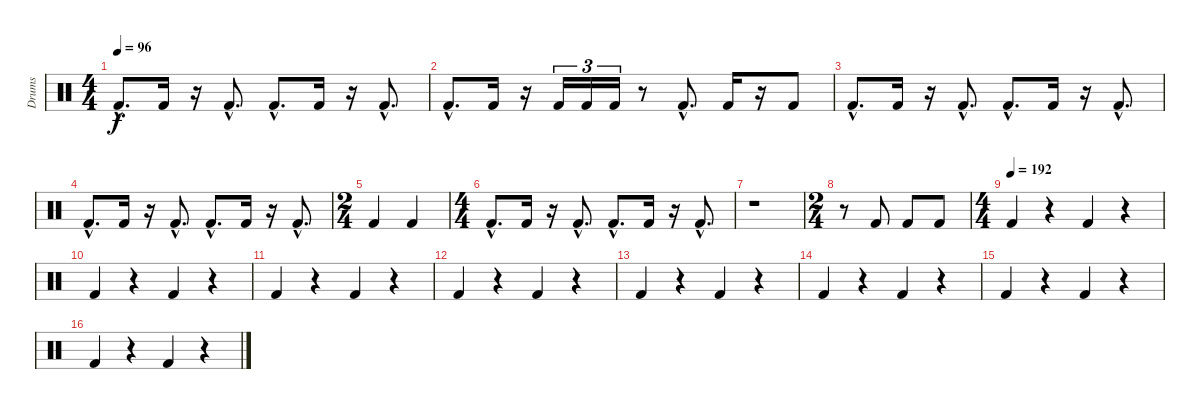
\track ("Drums" "Drums") {instrument percussion}
\staff {score}
\articulation defaults
\ts (4 4)
\tempo 96
\clef neutral
\ks c "Kick (hit) 2"{hac}.8{d dy f} "Kick (hit) 2".16
r.16 "Kick (hit) 2"{hac}.8{d} "Kick (hit) 2"{hac}.8{d} "Kick (hit) 2".16 r.16 "Kick (hit) 2"{hac}.8{d} |
"Kick (hit) 2"{hac}.8{d} "Kick (hit) 2".16 r.16 "Kick (hit) 2".16{tu (3 2)} "Kick (hit) 2".16{tu (3 2)} "Kick (hit) 2".16{tu (3 2)} r.8 "Kick (hit) 2"{hac}.8{d} "Kick (hit) 2".16 r.16 "Kick (hit) 2".8 |
"Kick (hit) 2"{hac}.8{d} "Kick (hit) 2".16 r.16 "Kick (hit) 2"{hac}.8{d} "Kick (hit) 2"{hac}.8{d} "Kick (hit) 2".16 r.16 "Kick (hit) 2"{hac}.8{d} |
"Kick (hit) 2"{hac}.8{d} "Kick (hit) 2".16 r.16 "Kick (hit) 2"{hac}.8{d} "Kick (hit) 2"{hac}.8{d} "Kick (hit) 2".16 r.16 "Kick (hit) 2"{hac}.8{d} |
\ts (2 4)
"Kick (hit) 2".4 "Kick (hit) 2".4 |
\ts (4 4)
"Kick (hit) 2"{hac}.8{d} "Kick (hit) 2".16 r.16 "Kick (hit) 2"{hac}.8{d} "Kick (hit) 2"{hac}.8{d} "Kick (hit) 2".16 r.16 "Kick (hit) 2"{hac}.8{d} |
r.1 |
\ts (2 4)
r.8 "Kick (hit) 2".8 "Kick (hit) 2".8 "Kick (hit) 2".8 |
\ts (4 4)
\tempo (192)
"Kick (hit) 2".4 r.4 "Kick (hit) 2".4 r.4 |
"Kick (hit) 2".4 r.4 "Kick (hit) 2".4 r.4 |
"Kick (hit) 2".4 r.4 "Kick (hit) 2".4 r.4 |
"Kick (hit) 2".4 r.4 "Kick (hit) 2".4 r.4 |
"Kick (hit) 2".4 r.4 "Kick (hit) 2".4 r.4 |
"Kick (hit) 2".4 r.4 "Kick (hit) 2".4 r.4 |
"Kick (hit) 2".4 r.4 "Kick (hit) 2".4 r.4 |
"Kick (hit) 2".4 r.4 "Kick (hit) 2".4 r.4
